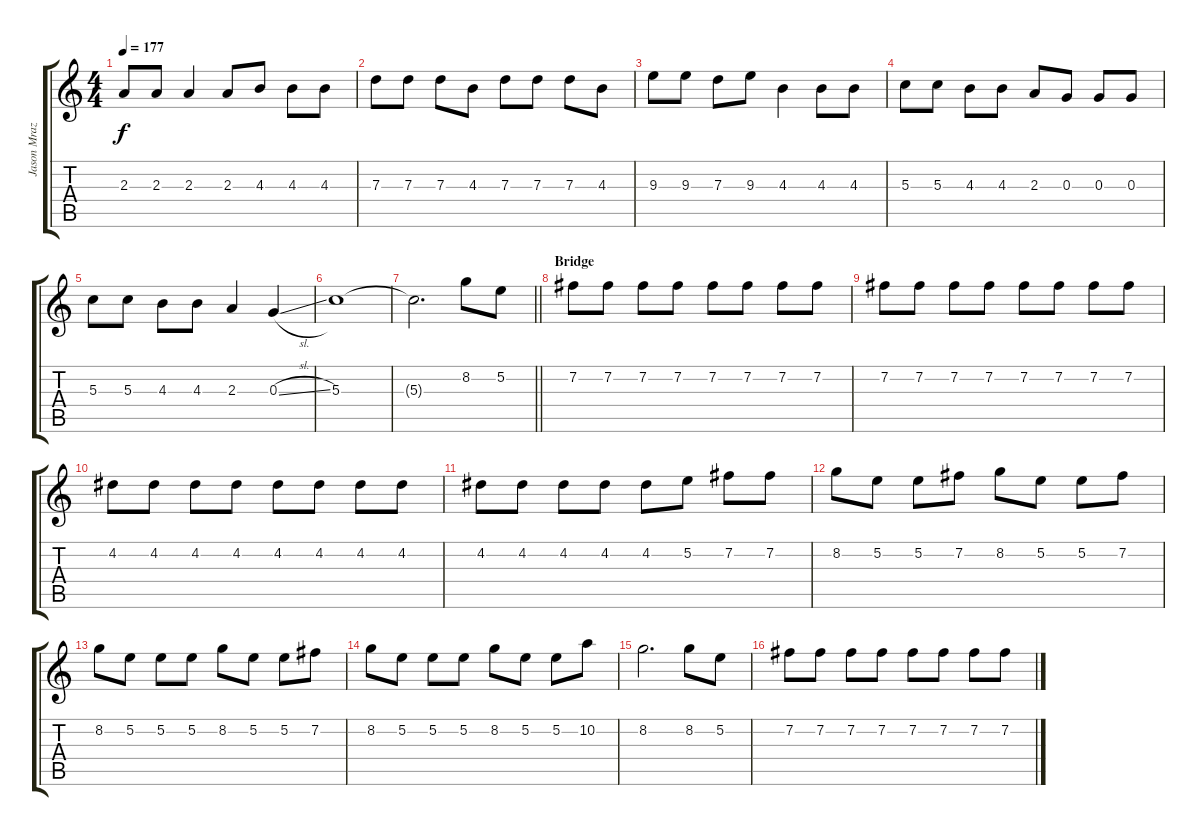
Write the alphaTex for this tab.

\track ("Jason Mraz" "Jason Mraz") {instrument electricguitarjazz}
\staff {score tabs}
\tuning (E4 B3 G3 D3 A2 E2) {hide}
\ts (4 4)
\tempo 177
\clef g2
\ks c
2.3.8{dy f} 2.3.8 2.3.4 2.3.8 4.3.8 4.3.8 4.3.8 |
7.3.8 7.3.8 7.3.8 4.3.8 7.3.8 7.3.8 7.3.8 4.3.8 |
9.3.8 9.3.8 7.3.8 9.3.8 4.3.4 4.3.8 4.3.8 |
5.3.8 5.3.8 4.3.8 4.3.8 2.3.8 0.3.8 0.3.8 0.3.8 |
5.3.8 5.3.8 4.3.8 4.3.8 2.3.4 0.3{sl}.4 |
5.3.1 |
\barLineRight lightlight
5.3{t}.2{d} 8.2.8 5.2.8 |
\section ("" "Bridge")
7.2.8 7.2.8 7.2.8 7.2.8 7.2.8 7.2.8 7.2.8 7.2.8 |
7.2.8 7.2.8 7.2.8 7.2.8 7.2.8 7.2.8 7.2.8 7.2.8 |
4.2.8 4.2.8 4.2.8 4.2.8 4.2.8 4.2.8 4.2.8 4.2.8 |
4.2.8 4.2.8 4.2.8 4.2.8 4.2.8 5.2.8 7.2.8 7.2.8 |
8.2.8 5.2.8 5.2.8 7.2.8 8.2.8 5.2.8 5.2.8 7.2.8 |
8.2.8 5.2.8 5.2.8 5.2.8 8.2.8 5.2.8 5.2.8 7.2.8 |
8.2.8 5.2.8 5.2.8 5.2.8 8.2.8 5.2.8 5.2.8 10.2.8 |
8.2.2{d} 8.2.8 5.2.8 |
7.2.8 7.2.8 7.2.8 7.2.8 7.2.8 7.2.8 7.2.8 7.2.8
